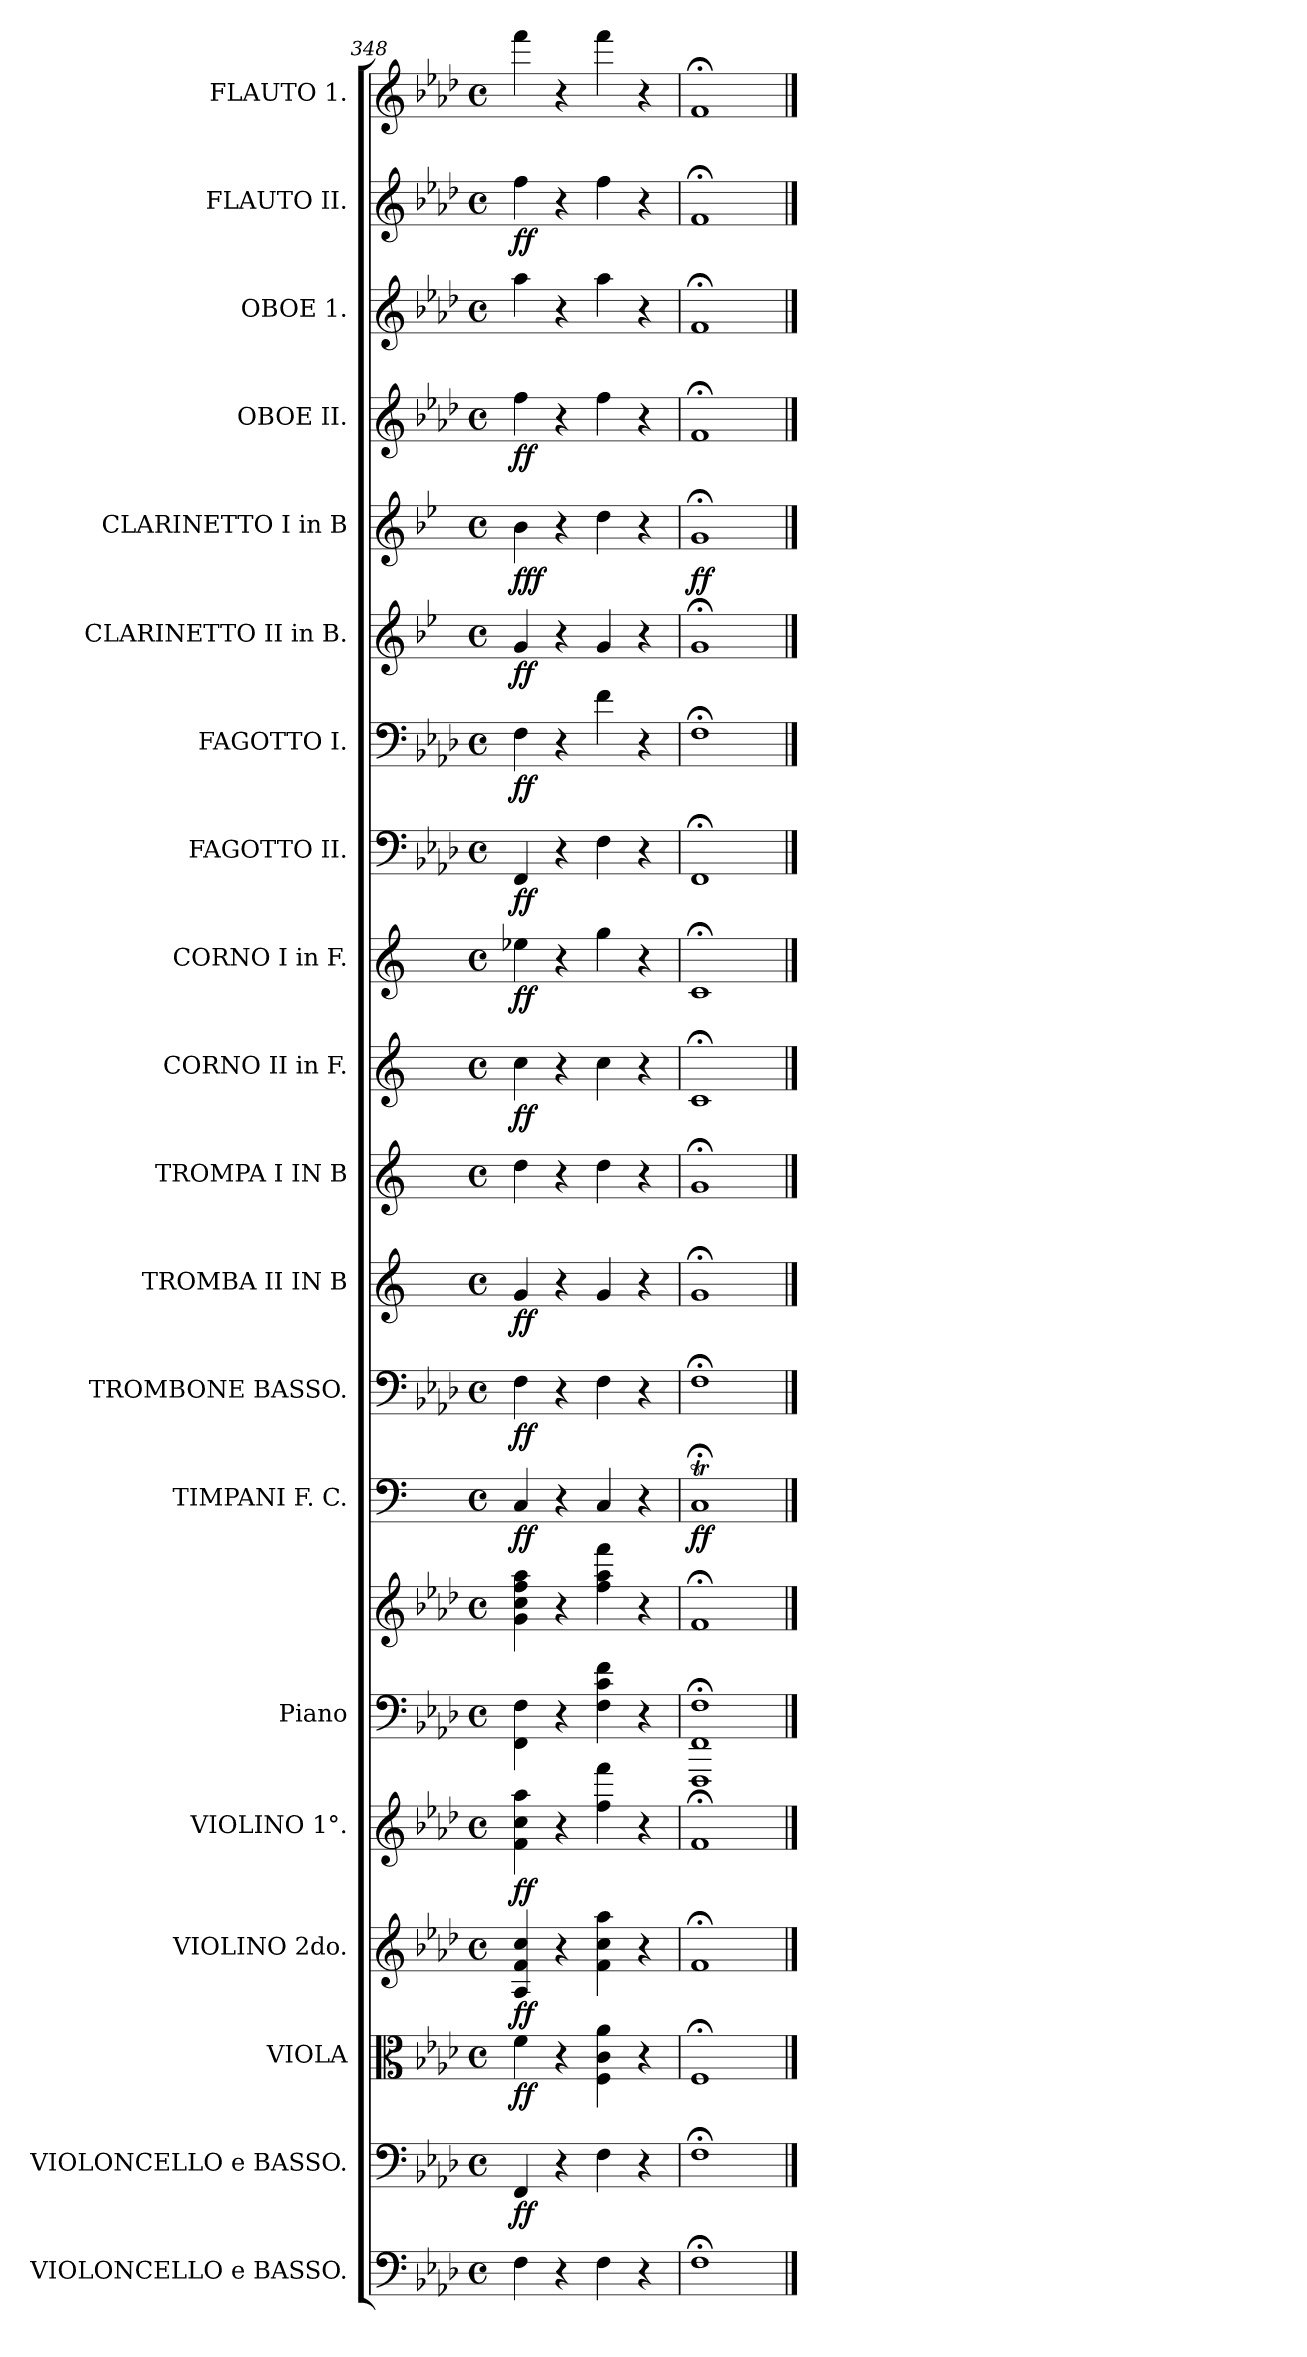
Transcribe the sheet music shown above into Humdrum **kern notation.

**kern	**kern	**dynam	**kern	**dynam	**kern	**dynam	**kern	**dynam	**kern	**kern	**kern	**dynam	**kern	**dynam	**kern	**dynam	**kern	**kern	**dynam	**kern	**dynam	**kern	**dynam	**kern	**dynam	**kern	**dynam	**kern	**dynam	**kern	**dynam	**kern	**kern	**dynam	**kern
*part20	*part19	*part19	*part18	*part18	*part17	*part17	*part16	*part16	*part15	*part15	*part14	*part14	*part13	*part13	*part12	*part12	*part11	*part10	*part10	*part9	*part9	*part8	*part8	*part7	*part7	*part6	*part6	*part5	*part5	*part4	*part4	*part3	*part2	*part2	*part1
*staff21	*staff20	*staff20	*staff19	*staff19	*staff18	*staff18	*staff17	*staff17	*staff16	*staff15	*staff14	*staff14	*staff13	*staff13	*staff12	*staff12	*staff11	*staff10	*staff10	*staff9	*staff9	*staff8	*staff8	*staff7	*staff7	*staff6	*staff6	*staff5	*staff5	*staff4	*staff4	*staff3	*staff2	*staff2	*staff1
*I"VIOLONCELLO e BASSO.	*I"VIOLONCELLO e BASSO.	*	*I"VIOLA	*	*I"VIOLINO 2do.	*	*I"VIOLINO 1°.	*	*I"Piano	*	*I"TIMPANI F. C.	*	*I"TROMBONE BASSO.	*	*I"TROMBA II IN B	*	*I"TROMPA I IN B	*I"CORNO II in F.	*	*I"CORNO I in F.	*	*I"FAGOTTO II.	*	*I"FAGOTTO I.	*	*I"CLARINETTO II in B.	*	*I"CLARINETTO I in B	*	*I"OBOE II.	*	*I"OBOE 1.	*I"FLAUTO II.	*	*I"FLAUTO 1.
*	*	*	*I'vla	*	*I'vl 2	*	*I'vl 1	*	*	*	*I'timp	*	*I'trb	*	*	*	*	*I'cor 2 in F	*	*I'cor 1 in F	*	*I'fag 2	*	*I'fag 1	*	*	*	*	*	*I'ob 2	*	*I'ob 1	*I'fl 2	*	*I'fl 1
*clefF4	*clefF4	*	*clefC3	*	*clefG2	*	*clefG2	*	*clefF4	*clefG2	*clefF4	*	*clefF4	*	*clefG2	*	*clefG2	*clefG2	*	*clefG2	*	*clefF4	*	*clefF4	*	*clefG2	*	*clefG2	*	*clefG2	*	*clefG2	*clefG2	*	*clefG2
*ITrd7c12	*	*	*	*	*	*	*	*	*	*	*ITrd-3c-5	*	*	*	*ITrd1c2	*	*ITrd1c2	*ITrd4c7	*	*ITrd4c7	*	*	*	*	*	*ITrd1c2	*	*ITrd1c2	*	*	*	*	*	*	*
*k[b-e-a-d-]	*k[b-e-a-d-]	*	*k[b-e-a-d-]	*	*k[b-e-a-d-]	*	*k[b-e-a-d-]	*	*k[b-e-a-d-]	*k[b-e-a-d-]	*k[b-]	*	*k[b-e-a-d-]	*	*k[b-e-]	*	*k[b-e-]	*k[b-]	*	*k[b-]	*	*k[b-e-a-d-]	*	*k[b-e-a-d-]	*	*k[b-e-a-d-]	*	*k[b-e-a-d-]	*	*k[b-e-a-d-]	*	*k[b-e-a-d-]	*k[b-e-a-d-]	*	*k[b-e-a-d-]
*f:	*f:	*	*f:	*	*f:	*	*f:	*	*f:	*f:	*	*	*f:	*	*	*	*	*	*	*	*	*f:	*	*f:	*	*f:	*	*f:	*	*f:	*	*f:	*f:	*	*f:
*M4/4	*M4/4	*	*M4/4	*	*M4/4	*	*M4/4	*	*M4/4	*M4/4	*M4/4	*	*M4/4	*	*M4/4	*	*M4/4	*M4/4	*	*M4/4	*	*M4/4	*	*M4/4	*	*M4/4	*	*M4/4	*	*M4/4	*	*M4/4	*M4/4	*	*M4/4
*met(c)	*met(c)	*	*met(c)	*	*met(c)	*	*met(c)	*	*met(c)	*met(c)	*met(c)	*	*met(c)	*	*met(c)	*	*met(c)	*met(c)	*	*met(c)	*	*met(c)	*	*met(c)	*	*met(c)	*	*met(c)	*	*met(c)	*	*met(c)	*met(c)	*	*met(c)
=348	=348	=348	=348	=348	=348	=348	=348	=348	=348	=348	=348	=348	=348	=348	=348	=348	=348	=348	=348	=348	=348	=348	=348	=348	=348	=348	=348	=348	=348	=348	=348	=348	=348	=348	=348
4FF\	4FF/	ff	4f\	ff	4A-/ 4f/ 4cc/	ff	4f\ 4cc\ 4aa-\	ff	4FF!\ 4F!\	4g!\ 4cc!\ 4ff!\ 4aa-!\	4F/	ff	4F\	ff	4f/	ff	4cc\	4f\	ff	4a-X\	ff	4FF/	ff	4F\	ff	4f/	ff	4a-\	fff	4ff\	ff	4aa-\	4ff\	ff	4fff\
4r	4r	.	4r	.	4r	.	4r	.	4r	4r	4r	.	4r	.	4r	.	4r	4r	.	4r	.	4r	.	4r	.	4r	.	4r	.	4r	.	4r	4r	.	4r
4FF\	4F\	.	4F\ 4c\ 4a-\	.	4f\ 4cc\ 4aa-\	.	4ff\ 4fff\	.	4F!\ 4c!\ 4f!\	4ff!\ 4aa-!\ 4fff!\	4F/	.	4F\	.	4f/	.	4cc\	4f\	.	4cc\	.	4F\	.	4f\	.	4f/	.	4cc\	.	4ff\	.	4aa-\	4ff\	.	4fff\
4r	4r	.	4r	.	4r	.	4r	.	4r	4r	4r	.	4r	.	4r	.	4r	4r	.	4r	.	4r	.	4r	.	4r	.	4r	.	4r	.	4r	4r	.	4r
=349	=349	=349	=349	=349	=349	=349	=349	=349	=349	=349	=349	=349	=349	=349	=349	=349	=349	=349	=349	=349	=349	=349	=349	=349	=349	=349	=349	=349	=349	=349	=349	=349	=349	=349	=349
1FF;<	1F;<	.	1F;<	.	1f;<	.	1f;<	.	1FFF!; 1FF!; 1F!;	1f;<!	1FT;<	ff	1F;<	.	1f;<	.	1f;<	1F;<	.	1F;<	.	1FF;<	.	1F;<	.	1f;<	.	1f;<	ff	1f;<	.	1f;<	1f;<	.	1f;<
==	==	==	==	==	==	==	==	==	==	==	==	==	==	==	==	==	==	==	==	==	==	==	==	==	==	==	==	==	==	==	==	==	==	==	==
*-	*-	*-	*-	*-	*-	*-	*-	*-	*-	*-	*-	*-	*-	*-	*-	*-	*-	*-	*-	*-	*-	*-	*-	*-	*-	*-	*-	*-	*-	*-	*-	*-	*-	*-	*-
